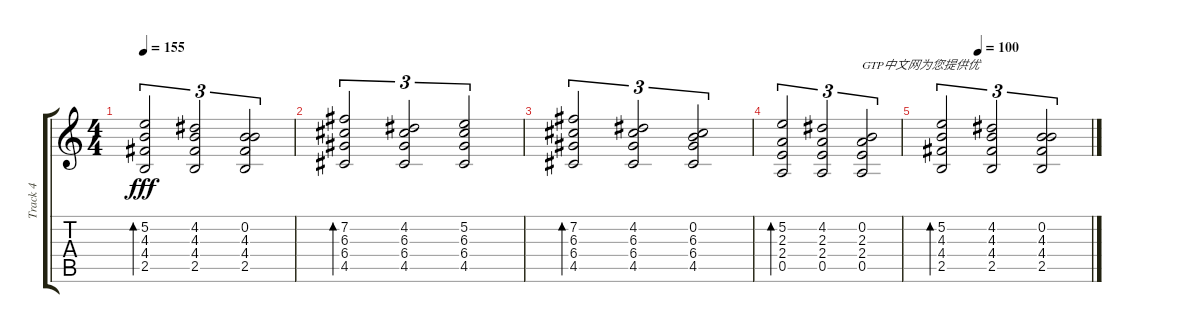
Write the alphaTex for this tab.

\track ("Track 4" "Track 4") {instrument overdrivenguitar}
\staff {score tabs}
\tuning (E4 B3 G3 D3 A2 E2) {hide}
\ts (4 4)
\tempo 155
\clef g2
\ks c
(5.2 4.3 4.4 2.5).2{tu (3 2) bd 120 dy fff} (4.2 4.3 4.4 2.5).2{tu (3 2)} (0.2 4.3 4.4 2.5).2{tu (3 2)} |
(7.2 6.3 6.4 4.5).2{tu (3 2) bd 120} (4.2 6.3 6.4 4.5).2{tu (3 2)} (5.2 6.3 6.4 4.5).2{tu (3 2)} |
(7.2 6.3 6.4 4.5).2{tu (3 2) bd 120} (4.2 6.3 6.4 4.5).2{tu (3 2)} (0.2 6.3 6.4 4.5).2{tu (3 2)} |
(5.2 2.3 2.4 0.5).2{tu (3 2) bd 120} (4.2 2.3 2.4 0.5).2{tu (3 2)} (0.2 2.3 2.4 0.5).2{tu (3 2) txt "GTP中文网为您提供优"} |
\tempo (100 0.25)
(5.2 4.3 4.4 2.5).2{tu (3 2) bd 120} (4.2 4.3 4.4 2.5).2{tu (3 2)} (0.2 4.3 4.4 2.5).2{tu (3 2)}
